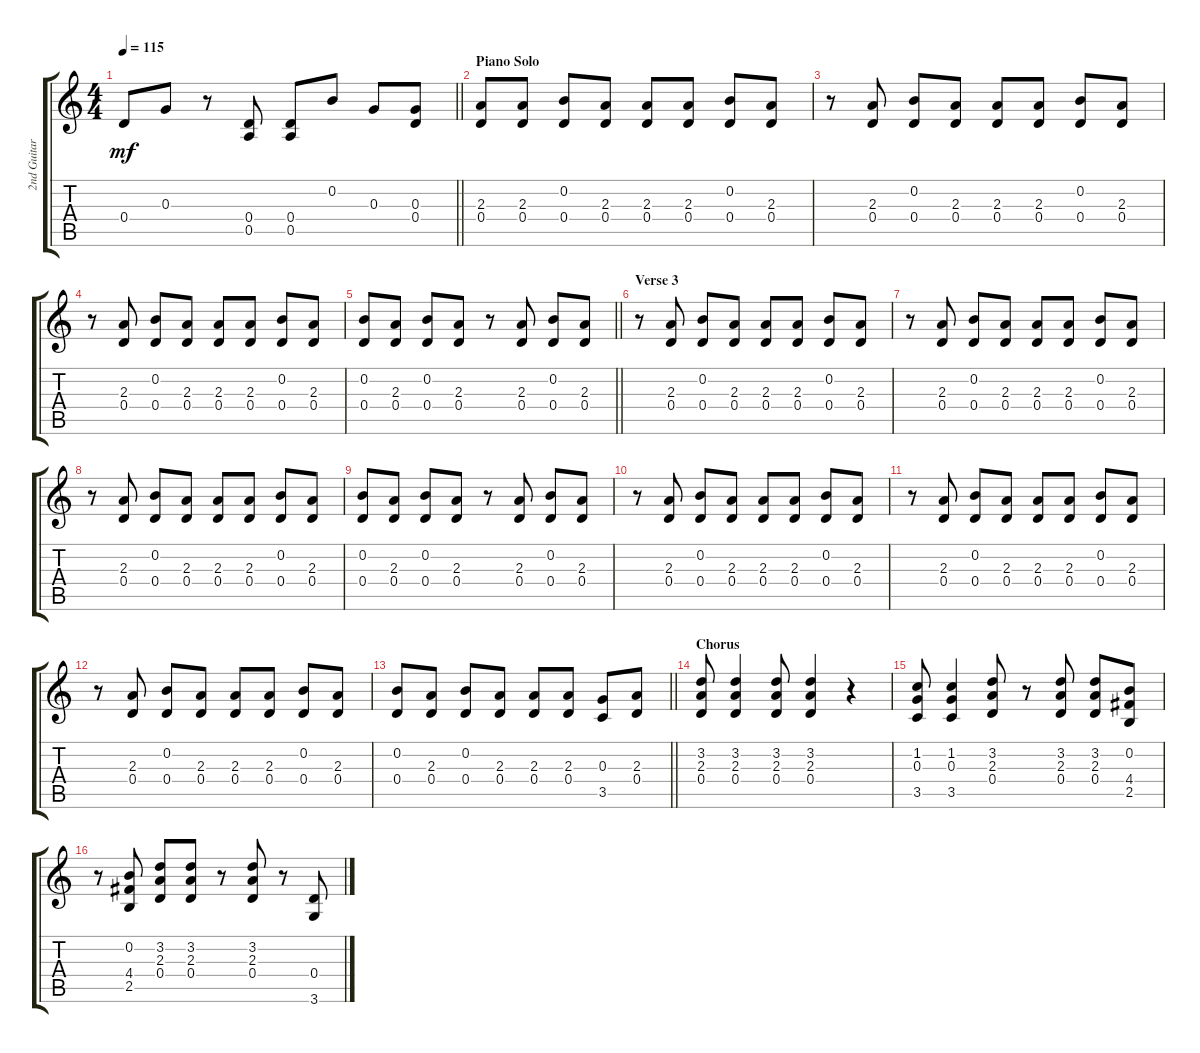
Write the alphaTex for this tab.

\track ("2nd Guitar" "2nd Guitar") {instrument overdrivenguitar}
\staff {score tabs}
\tuning (E4 B3 G3 D3 A2 E2) {hide}
\ts (4 4)
\tempo 115
\clef g2
\barLineRight lightlight
\ks c
0.4.8{dy mf} 0.3.8 r.8 (0.4 0.5).8 (0.4 0.5).8 0.2.8 0.3.8 (0.3 0.4).8 |
\section ("" "Piano Solo")
(2.3 0.4).8 (2.3 0.4).8 (0.2 0.4).8 (2.3 0.4).8 (2.3 0.4).8 (2.3 0.4).8 (0.2 0.4).8 (2.3 0.4).8 |
r.8 (2.3 0.4).8 (0.2 0.4).8 (2.3 0.4).8 (2.3 0.4).8 (2.3 0.4).8 (0.2 0.4).8 (2.3 0.4).8 |
r.8 (2.3 0.4).8 (0.2 0.4).8 (2.3 0.4).8 (2.3 0.4).8 (2.3 0.4).8 (0.2 0.4).8 (2.3 0.4).8 |
\barLineRight lightlight
(0.2 0.4).8 (2.3 0.4).8 (0.2 0.4).8 (2.3 0.4).8 r.8 (2.3 0.4).8 (0.2 0.4).8 (2.3 0.4).8 |
\section ("" "Verse 3")
r.8 (2.3 0.4).8 (0.2 0.4).8 (2.3 0.4).8 (2.3 0.4).8 (2.3 0.4).8 (0.2 0.4).8 (2.3 0.4).8 |
r.8 (2.3 0.4).8 (0.2 0.4).8 (2.3 0.4).8 (2.3 0.4).8 (2.3 0.4).8 (0.2 0.4).8 (2.3 0.4).8 |
r.8 (2.3 0.4).8 (0.2 0.4).8 (2.3 0.4).8 (2.3 0.4).8 (2.3 0.4).8 (0.2 0.4).8 (2.3 0.4).8 |
(0.2 0.4).8 (2.3 0.4).8 (0.2 0.4).8 (2.3 0.4).8 r.8 (2.3 0.4).8 (0.2 0.4).8 (2.3 0.4).8 |
r.8 (2.3 0.4).8 (0.2 0.4).8 (2.3 0.4).8 (2.3 0.4).8 (2.3 0.4).8 (0.2 0.4).8 (2.3 0.4).8 |
r.8 (2.3 0.4).8 (0.2 0.4).8 (2.3 0.4).8 (2.3 0.4).8 (2.3 0.4).8 (0.2 0.4).8 (2.3 0.4).8 |
r.8 (2.3 0.4).8 (0.2 0.4).8 (2.3 0.4).8 (2.3 0.4).8 (2.3 0.4).8 (0.2 0.4).8 (2.3 0.4).8 |
\barLineRight lightlight
(0.2 0.4).8 (2.3 0.4).8 (0.2 0.4).8 (2.3 0.4).8 (2.3 0.4).8 (2.3 0.4).8 (0.3 3.5).8 (2.3 0.4).8 |
\section ("" "Chorus")
(3.2 2.3 0.4).8 (3.2 2.3 0.4).4 (3.2 2.3 0.4).8 (3.2 2.3 0.4).4 r.4 |
(1.2 0.3 3.5).8 (1.2 0.3 3.5).4 (3.2 2.3 0.4).8 r.8 (3.2 2.3 0.4).8 (3.2 2.3 0.4).8 (0.2 4.4 2.5).8 |
r.8 (0.2 4.4 2.5).8 (3.2 2.3 0.4).8 (3.2 2.3 0.4).8 r.8 (3.2 2.3 0.4).8 r.8 (0.4 3.6).8
